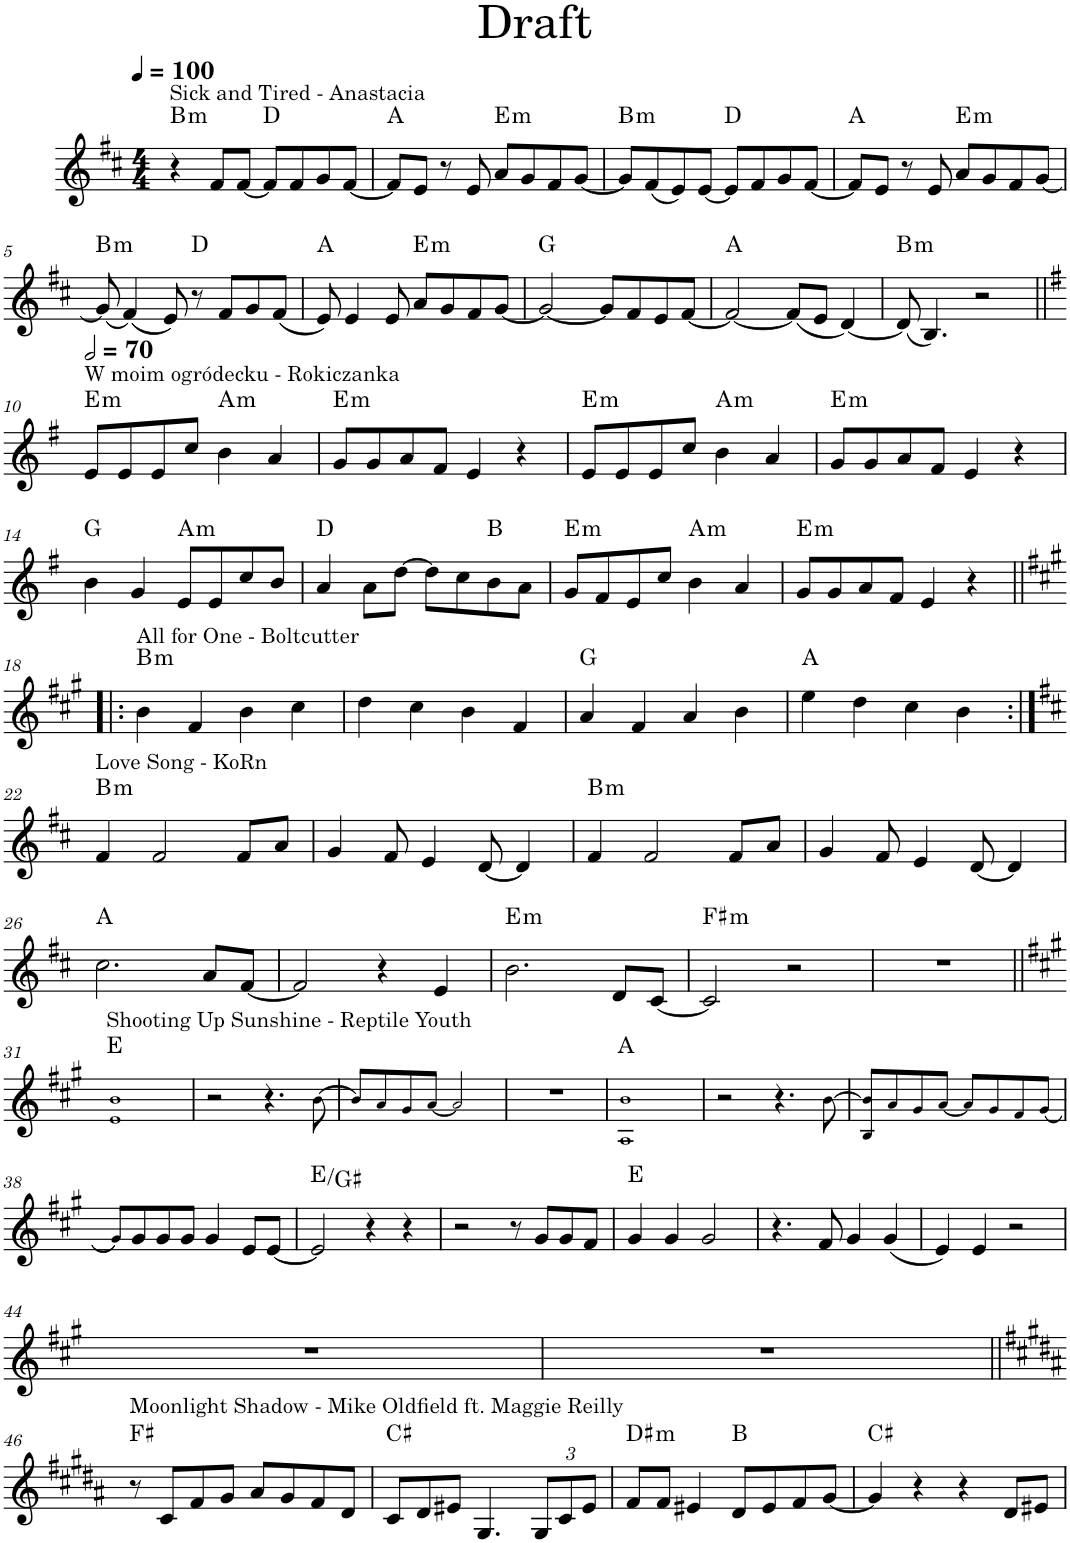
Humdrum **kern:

**kern	**harte
*part1	*part1
*staff1	*
*I"Piano	*
*I'Pno.	*
*clefG2	*
*Trd1c2	*
*k[f#c#]	*
*M4/4	*
*MM100	*
=1	=1
!LO:TX:a:t=Sick and Tired - Anastacia	!LO:H:kt=m
4r	B:min
8f#/L	.
[8f#/J	.
8f#/L]	D:maj
8f#/	.
8g/	.
[8f#/J	.
=2	=2
8f#/L]	A:maj
8e/J	.
8r	.
8e/	.
!	!LO:H:kt=m
8a/L	E:min
8g/	.
8f#/	.
[8g/J	.
=3	=3
!	!LO:H:kt=m
8g/L]	B:min
(8f#/	.
8e/)	.
[8e/J	.
8e/L]	D:maj
8f#/	.
8g/	.
[8f#/J	.
=4	=4
8f#/L]	A:maj
8e/J	.
8r	.
8e/	.
!	!LO:H:kt=m
8a/L	E:min
8g/	.
8f#/	.
[8g/J	.
!!LO:LB:g=z
=5	=5
!	!LO:H:kt=m
(8g/]	B:min
(4f#/)	.
8e/)	.
8r	D:maj
8f#/L	.
8g/	.
(8f#/J	.
=6	=6
8e/)	A:maj
4e/	.
8e/	.
!	!LO:H:kt=m
8a/L	E:min
8g/	.
8f#/	.
[8g/J	.
=7	=7
2g/_	G:maj
8g/L]	.
8f#/	.
8e/	.
[8f#/J	.
=8	=8
2f#/_	A:maj
(8f#/L]	.
8e/J	.
[4d/)	.
=9	=9
!	!LO:H:kt=m
(8d/]	B:min
4.B/)	.
2r	.
!!LO:LB:g=z
=10||	=10||
*k[f#]	*
*MM140	*
!LO:TX:a:t=W moim ogródecku - Rokiczanka	!LO:H:kt=m
8e/L	E:min
8e/	.
8e/	.
8cc/J	.
!	!LO:H:kt=m
4b\	A:min
4a/	.
=11	=11
!	!LO:H:kt=m
8g/L	E:min
8g/	.
8a/	.
8f#/J	.
4e/	.
4r	.
=12	=12
!	!LO:H:kt=m
8e/L	E:min
8e/	.
8e/	.
8cc/J	.
!	!LO:H:kt=m
4b\	A:min
4a/	.
=13	=13
!	!LO:H:kt=m
8g/L	E:min
8g/	.
8a/	.
8f#/J	.
4e/	.
4r	.
!!LO:LB:g=z
=14	=14
4b\	G:maj
4g/	.
!	!LO:H:kt=m
8e/L	A:min
8e/	.
8cc/	.
8b/J	.
=15	=15
4a/	D:maj
8a\L	.
[8dd\J	.
8dd\L]	.
8cc\	.
8b\	B:maj
8a\J	.
=16	=16
!	!LO:H:kt=m
8g/L	E:min
8f#/	.
8e/	.
8cc/J	.
!	!LO:H:kt=m
4b\	A:min
4a/	.
=17	=17
!	!LO:H:kt=m
8g/L	E:min
8g/	.
8a/	.
8f#/J	.
4e/	.
4r	.
!!LO:LB:g=z
=18!|:	=18!|:
*k[f#c#g#]	*
!LO:TX:a:t=All for One - Boltcutter	!LO:H:kt=m
4b\	B:min
4f#/	.
4b\	.
4cc#\	.
=19	=19
4dd\	.
4cc#\	.
4b\	.
4f#/	.
=20	=20
4a/	G:maj
4f#/	.
4a/	.
4b\	.
=21	=21
4ee\	A:maj
4dd\	.
4cc#\	.
4b\	.
!!LO:LB:g=z
=22:|!	=22:|!
*k[f#c#]	*
!LO:TX:a:t=Love Song - KoRn	!LO:H:kt=m
4f#/	B:min
2f#/	.
8f#/L	.
8a/J	.
=23	=23
4g/	.
8f#/	.
4e/	.
[8d/	.
4d/]	.
=24	=24
!	!LO:H:kt=m
4f#/	B:min
2f#/	.
8f#/L	.
8a/J	.
=25	=25
4g/	.
8f#/	.
4e/	.
[8d/	.
4d/]	.
!!LO:LB:g=z
=26	=26
2.cc#\	A:maj
8a/L	.
[8f#/J	.
=27	=27
2f#/]	.
4r	.
4e/	.
=28	=28
!	!LO:H:kt=m
2.b\	E:min
8d/L	.
[8c#/J	.
=29	=29
!	!LO:H:kt=m
2c#/]	F#:min
2r	.
=30	=30
1r	.
!!LO:LB:g=z
=31||	=31||
*k[f#c#g#]	*
!LO:TX:a:t=Shooting Up Sunshine - Reptile Youth	!
1e! 1b!	E:maj
=32	=32
2r	.
4.r	.
[8b!\	.
=33	=33
8b!/L]	.
8a!/	.
8g#!/	.
[8a!/J	.
2a!/]	.
=34	=34
1r	.
=35	=35
1A! 1b!	A:maj
=36	=36
2r	.
4.r	.
[8b!\	.
=37	=37
8B!/ 8b!/]L	.
8a!/	.
8g#!/	.
[8a!/J	.
8a!/L]	.
8g#!/	.
8f#!/	.
[8g#!/J	.
!!LO:LB:g=z
=38	=38
8g#!/L]	.
8g#/	.
8g#/	.
8g#/J	.
4g#/	.
8e/L	.
[8e/J	.
=39	=39
2e/]	E:maj/3
4r	.
4r	.
=40	=40
2r	.
8r	.
8g#/L	.
8g#/	.
8f#/J	.
=41	=41
4g#/	E:maj
4g#/	.
2g#/	.
=42	=42
4.r	.
8f#/	.
4g#/	.
(4g#/	.
=43	=43
4e/)	.
4e/	.
2r	.
!!LO:LB:g=z
=44	=44
1r	.
=45	=45
1r	.
!!LO:LB:g=z
=46||	=46||
*k[f#c#g#d#a#]	*
!LO:TX:a:t=Moonlight Shadow - Mike Oldfield ft. Maggie Reilly	!
8r	F#:maj
8c#/L	.
8f#/	.
8g#/J	.
8a#/L	.
8g#/	.
8f#/	.
8d#/J	.
=47	=47
8c#/L	C#:maj
8d#/	.
8e#X/J	.
4.G#/	.
*Xbrackettup	*
12G#/L	.
12c#/	.
12e#/J	.
=48	=48
!	!LO:H:kt=m
8f#/L	D#:min
8f#/J	.
4e#X/	.
8d#/L	B:maj
8e#/	.
8f#/	.
[8g#/J	.
=49	=49
4g#/]	C#:maj
4r	.
4r	.
8d#/L	.
8e#X/J	.
=	=
*-	*-
